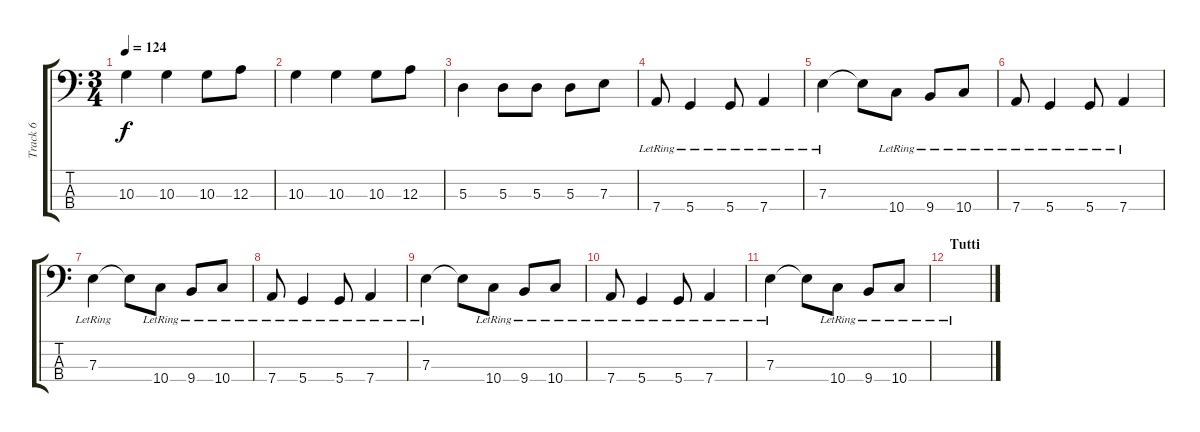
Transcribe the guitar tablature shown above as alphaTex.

\track ("Track 6" "Track 6") {instrument electricbassfinger}
\staff {score tabs}
\tuning (G2 D2 A1 D1) {hide}
\ts (3 4)
\tempo 124
\clef f4
\ks c
10.3.4{dy f} 10.3.4 10.3.8 12.3.8 |
10.3.4 10.3.4 10.3.8 12.3.8 |
5.3.4 5.3.8 5.3.8 5.3.8 7.3.8 |
7.4{lr}.8 5.4{lr}.4 5.4{lr}.8 7.4{lr}.4 |
7.3{lr}.4 7.3{t}.8 10.4{lr}.8 9.4{lr}.8 10.4{lr}.8 |
7.4{lr}.8 5.4{lr}.4 5.4{lr}.8 7.4{lr}.4 |
7.3{lr}.4 7.3{t}.8 10.4{lr}.8 9.4{lr}.8 10.4{lr}.8 |
7.4{lr}.8 5.4{lr}.4 5.4{lr}.8 7.4{lr}.4 |
7.3{lr}.4 7.3{t}.8 10.4{lr}.8 9.4{lr}.8 10.4{lr}.8 |
7.4{lr}.8 5.4{lr}.4 5.4{lr}.8 7.4{lr}.4 |
7.3{lr}.4 7.3{t}.8 10.4{lr}.8 9.4{lr}.8 10.4{lr}.8 |
\section ("" "Tutti")
